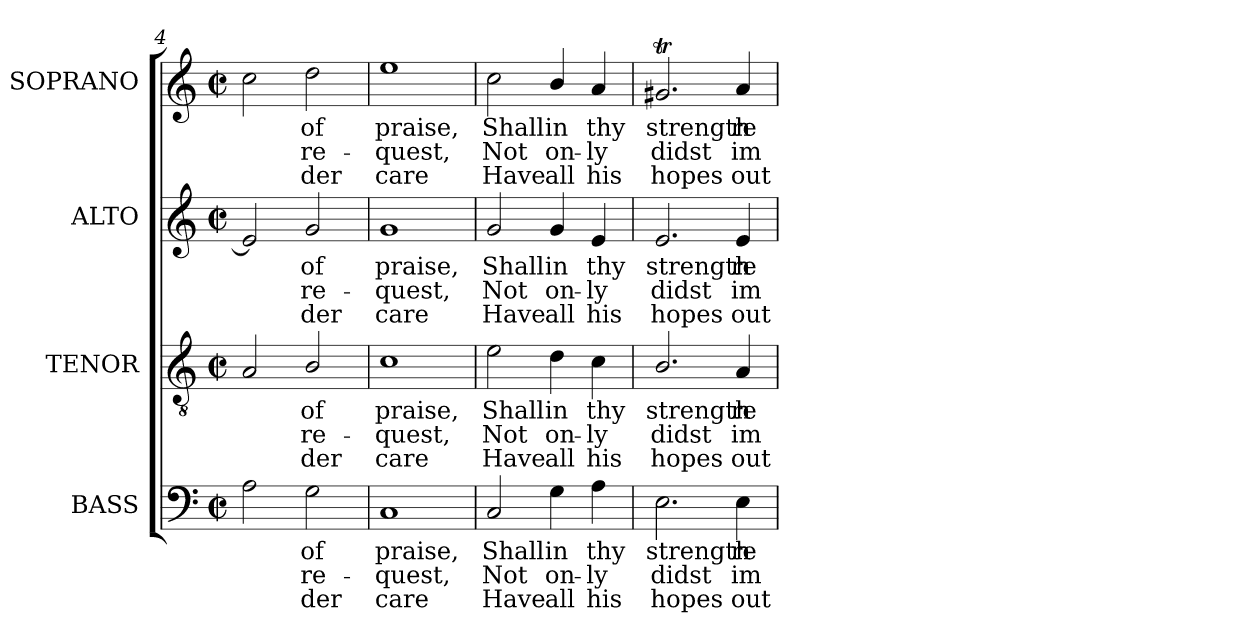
**kern	**text	**text	**text	**kern	**text	**text	**text	**kern	**text	**text	**text	**kern	**text	**text	**text
*part4	*part4	*part4	*part4	*part3	*part3	*part3	*part3	*part2	*part2	*part2	*part2	*part1	*part1	*part1	*part1
*staff4	*staff4	*staff4	*staff4	*staff3	*staff3	*staff3	*staff3	*staff2	*staff2	*staff2	*staff2	*staff1	*staff1	*staff1	*staff1
*I"BASS	*	*	*	*I"TENOR	*	*	*	*I"ALTO	*	*	*	*I"SOPRANO	*	*	*
*I'B.	*	*	*	*I'T.	*	*	*	*I'A.	*	*	*	*I'S.	*	*	*
*clefF4	*	*	*	*clefGv2	*	*	*	*clefG2	*	*	*	*clefG2	*	*	*
*	*	*	*	*ITrd7c12	*	*	*	*	*	*	*	*	*	*	*
*k[]	*	*	*	*k[]	*	*	*	*k[]	*	*	*	*k[]	*	*	*
*a:	*	*	*	*a:	*	*	*	*a:	*	*	*	*a:	*	*	*
*M2/2	*	*	*	*M2/2	*	*	*	*M2/2	*	*	*	*M2/2	*	*	*
*met(c|)	*	*	*	*met(c|)	*	*	*	*met(c|)	*	*	*	*met(c|)	*	*	*
=4	=4	=4	=4	=4	=4	=4	=4	=4	=4	=4	=4	=4	=4	=4	=4
2Ai\	.	.	.	2AAi/	.	.	.	2ei/]	.	.	.	2cci\	.	.	.
!	!LO:LY:b:color=#000000	!LO:LY:b:color=#000000	!LO:LY:b:color=#000000	!	!	!	!	!	!	!	!	!	!	!	!
!	!	!	!	!	!LO:LY:b:color=#000000	!LO:LY:b:color=#000000	!LO:LY:b:color=#000000	!	!	!	!	!	!	!	!
!	!	!	!	!	!	!	!	!	!LO:LY:b:color=#000000	!LO:LY:b:color=#000000	!LO:LY:b:color=#000000	!	!	!	!
!	!	!	!	!	!	!	!	!	!	!	!	!	!LO:LY:b:color=#000000	!LO:LY:b:color=#000000	!LO:LY:b:color=#000000
2Gi\	of	re-	-der	2BBi/	of	re-	-der	2gi/	of	re-	-der	2ddi\	of	re-	-der
=5	=5	=5	=5	=5	=5	=5	=5	=5	=5	=5	=5	=5	=5	=5	=5
!	!LO:LY:b:color=#000000	!LO:LY:b:color=#000000	!LO:LY:b:color=#000000	!	!	!	!	!	!	!	!	!	!	!	!
!	!	!	!	!	!LO:LY:b:color=#000000	!LO:LY:b:color=#000000	!LO:LY:b:color=#000000	!	!	!	!	!	!	!	!
!	!	!	!	!	!	!	!	!	!LO:LY:b:color=#000000	!LO:LY:b:color=#000000	!LO:LY:b:color=#000000	!	!	!	!
!	!	!	!	!	!	!	!	!	!	!	!	!	!LO:LY:b:color=#000000	!LO:LY:b:color=#000000	!LO:LY:b:color=#000000
1Ci	praise,	-quest,	care	1Ci	praise,	-quest,	care	1gi	praise,	-quest,	care	1eei	praise,	-quest,	care
=6	=6	=6	=6	=6	=6	=6	=6	=6	=6	=6	=6	=6	=6	=6	=6
!	!LO:LY:b:color=#000000	!LO:LY:b:color=#000000	!LO:LY:b:color=#000000	!	!	!	!	!	!	!	!	!	!	!	!
!	!	!	!	!	!LO:LY:b:color=#000000	!LO:LY:b:color=#000000	!LO:LY:b:color=#000000	!	!	!	!	!	!	!	!
!	!	!	!	!	!	!	!	!	!LO:LY:b:color=#000000	!LO:LY:b:color=#000000	!LO:LY:b:color=#000000	!	!	!	!
!	!	!	!	!	!	!	!	!	!	!	!	!	!LO:LY:b:color=#000000	!LO:LY:b:color=#000000	!LO:LY:b:color=#000000
2Ci/	Shall	Not	Have	2Ei\	Shall	Not	Have	2gi/	Shall	Not	Have	2cci\	Shall	Not	Have
!	!LO:LY:b:color=#000000	!LO:LY:b:color=#000000	!LO:LY:b:color=#000000	!	!	!	!	!	!	!	!	!	!	!	!
!	!	!	!	!	!LO:LY:b:color=#000000	!LO:LY:b:color=#000000	!LO:LY:b:color=#000000	!	!	!	!	!	!	!	!
!	!	!	!	!	!	!	!	!	!LO:LY:b:color=#000000	!LO:LY:b:color=#000000	!LO:LY:b:color=#000000	!	!	!	!
!	!	!	!	!	!	!	!	!	!	!	!	!	!LO:LY:b:color=#000000	!LO:LY:b:color=#000000	!LO:LY:b:color=#000000
4Gi\	in	on-	all	4Di\	in	on-	all	4gi/	in	on-	all	4bi/	in	on-	all
!	!LO:LY:b:color=#000000	!LO:LY:b:color=#000000	!LO:LY:b:color=#000000	!	!	!	!	!	!	!	!	!	!	!	!
!	!	!	!	!	!LO:LY:b:color=#000000	!LO:LY:b:color=#000000	!LO:LY:b:color=#000000	!	!	!	!	!	!	!	!
!	!	!	!	!	!	!	!	!	!LO:LY:b:color=#000000	!LO:LY:b:color=#000000	!LO:LY:b:color=#000000	!	!	!	!
!	!	!	!	!	!	!	!	!	!	!	!	!	!LO:LY:b:color=#000000	!LO:LY:b:color=#000000	!LO:LY:b:color=#000000
4Ai\	thy	-ly	his	4Ci\	thy	-ly	his	4ei/	thy	-ly	his	4ai/	thy	-ly	his
=7	=7	=7	=7	=7	=7	=7	=7	=7	=7	=7	=7	=7	=7	=7	=7
!	!LO:LY:b:color=#000000	!LO:LY:b:color=#000000	!LO:LY:b:color=#000000	!	!	!	!	!	!	!	!	!	!	!	!
!	!	!	!	!	!LO:LY:b:color=#000000	!LO:LY:b:color=#000000	!LO:LY:b:color=#000000	!	!	!	!	!	!	!	!
!	!	!	!	!	!	!	!	!	!LO:LY:b:color=#000000	!LO:LY:b:color=#000000	!LO:LY:b:color=#000000	!	!	!	!
!	!	!	!	!	!	!	!	!	!	!	!	!	!LO:LY:b:color=#000000	!LO:LY:b:color=#000000	!LO:LY:b:color=#000000
2.Ei\	strength	didst	hopes	2.BBi/	strength	didst	hopes	2.ei/	strength	didst	hopes	2.g#Xti/	strength	didst	hopes
!	!LO:LY:b:color=#000000	!LO:LY:b:color=#000000	!LO:LY:b:color=#000000	!	!	!	!	!	!	!	!	!	!	!	!
!	!	!	!	!	!LO:LY:b:color=#000000	!LO:LY:b:color=#000000	!LO:LY:b:color=#000000	!	!	!	!	!	!	!	!
!	!	!	!	!	!	!	!	!	!LO:LY:b:color=#000000	!LO:LY:b:color=#000000	!LO:LY:b:color=#000000	!	!	!	!
!	!	!	!	!	!	!	!	!	!	!	!	!	!LO:LY:b:color=#000000	!LO:LY:b:color=#000000	!LO:LY:b:color=#000000
4Ei\	re-	im-	out-	4AAi/	re-	im-	out-	4ei/	re-	im-	out-	4ai/	re-	im-	out-
=	=	=	=	=	=	=	=	=	=	=	=	=	=	=	=
*-	*-	*-	*-	*-	*-	*-	*-	*-	*-	*-	*-	*-	*-	*-	*-
